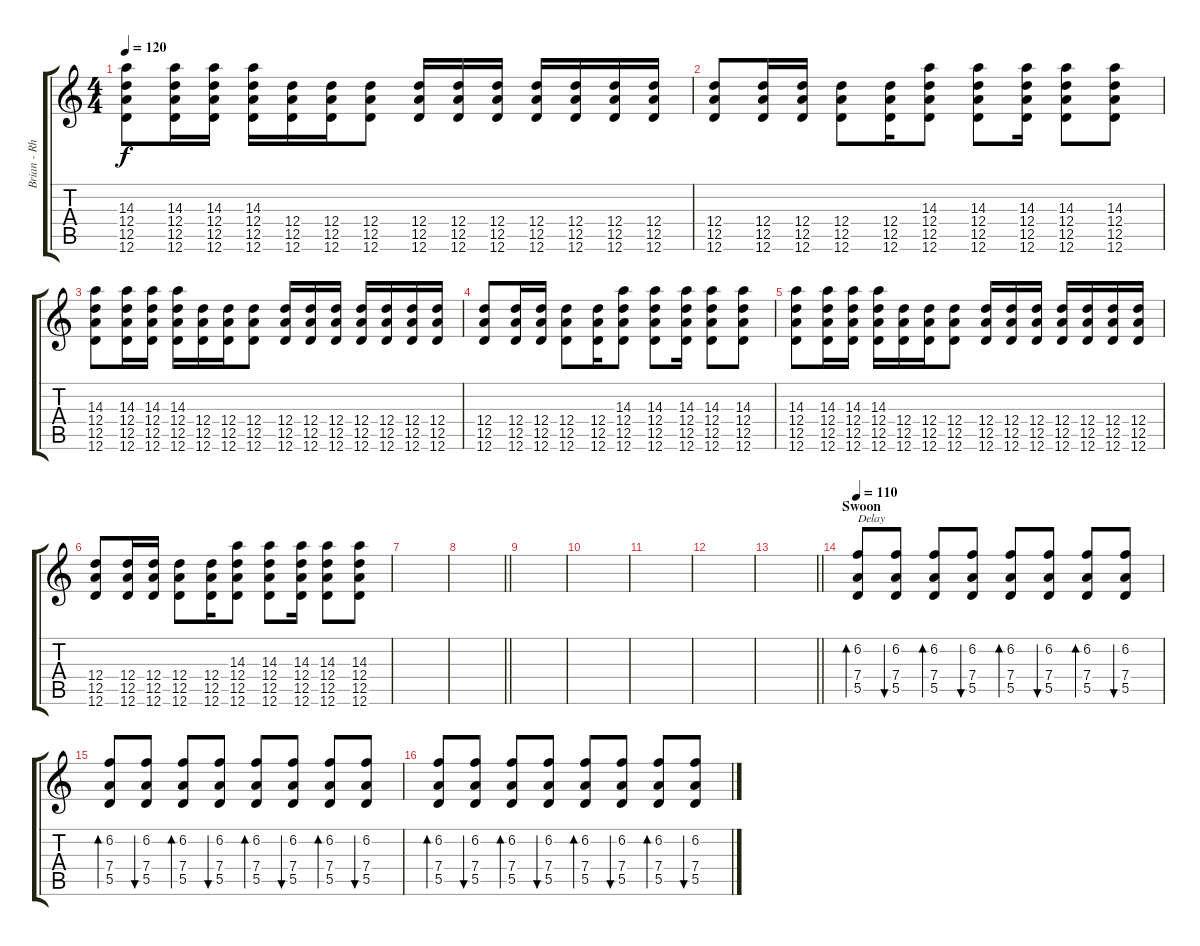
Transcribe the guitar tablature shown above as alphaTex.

\track ("Brian - Rhythm Guitar" "Brian - Rh") {instrument electricguitarjazz}
\staff {score tabs}
\tuning (E4 B3 G3 D3 A2 D2) {hide}
\ts (4 4)
\tempo 120
\clef g2
\ks c
(14.3 12.4 12.5 12.6).8{dy f} (14.3 12.4 12.5 12.6).16 (14.3 12.4 12.5 12.6).16 (14.3 12.4 12.5 12.6).16 (12.4 12.5 12.6).16 (12.4 12.5 12.6).16 (12.4 12.5 12.6).8 (12.4 12.5 12.6).16 (12.4 12.5 12.6).16 (12.4 12.5 12.6).16 (12.4 12.5 12.6).16 (12.4 12.5 12.6).16 (12.4 12.5 12.6).16 (12.4 12.5 12.6).16 |
(12.4 12.5 12.6).8 (12.4 12.5 12.6).16 (12.4 12.5 12.6).16 (12.4 12.5 12.6).8 (12.4 12.5 12.6).16 (14.3 12.4 12.5 12.6).8 (14.3 12.4 12.5 12.6).8 (14.3 12.4 12.5 12.6).16 (14.3 12.4 12.5 12.6).8 (14.3 12.4 12.5 12.6).8 |
(14.3 12.4 12.5 12.6).8 (14.3 12.4 12.5 12.6).16 (14.3 12.4 12.5 12.6).16 (14.3 12.4 12.5 12.6).16 (12.4 12.5 12.6).16 (12.4 12.5 12.6).16 (12.4 12.5 12.6).8 (12.4 12.5 12.6).16 (12.4 12.5 12.6).16 (12.4 12.5 12.6).16 (12.4 12.5 12.6).16 (12.4 12.5 12.6).16 (12.4 12.5 12.6).16 (12.4 12.5 12.6).16 |
(12.4 12.5 12.6).8 (12.4 12.5 12.6).16 (12.4 12.5 12.6).16 (12.4 12.5 12.6).8 (12.4 12.5 12.6).16 (14.3 12.4 12.5 12.6).8 (14.3 12.4 12.5 12.6).8 (14.3 12.4 12.5 12.6).16 (14.3 12.4 12.5 12.6).8 (14.3 12.4 12.5 12.6).8 |
(14.3 12.4 12.5 12.6).8 (14.3 12.4 12.5 12.6).16 (14.3 12.4 12.5 12.6).16 (14.3 12.4 12.5 12.6).16 (12.4 12.5 12.6).16 (12.4 12.5 12.6).16 (12.4 12.5 12.6).8 (12.4 12.5 12.6).16 (12.4 12.5 12.6).16 (12.4 12.5 12.6).16 (12.4 12.5 12.6).16 (12.4 12.5 12.6).16 (12.4 12.5 12.6).16 (12.4 12.5 12.6).16 |
(12.4 12.5 12.6).8 (12.4 12.5 12.6).16 (12.4 12.5 12.6).16 (12.4 12.5 12.6).8 (12.4 12.5 12.6).16 (14.3 12.4 12.5 12.6).8 (14.3 12.4 12.5 12.6).8 (14.3 12.4 12.5 12.6).16 (14.3 12.4 12.5 12.6).8 (14.3 12.4 12.5 12.6).8 |
|
\barLineRight lightlight
|
|
|
|
|
\barLineRight lightlight
|
\section ("" "Swoon")
\tempo 110
(6.2 7.4 5.5).8{bd 120 txt "Delay" volume 10 instrument electricguitarjazz} (6.2 7.4 5.5).8{bu 120} (6.2 7.4 5.5).8{bd 120} (6.2 7.4 5.5).8{bu 120} (6.2 7.4 5.5).8{bd 120} (6.2 7.4 5.5).8{bu 120} (6.2 7.4 5.5).8{bd 120} (6.2 7.4 5.5).8{bu 120} |
(6.2 7.4 5.5).8{bd 120} (6.2 7.4 5.5).8{bu 120} (6.2 7.4 5.5).8{bd 120} (6.2 7.4 5.5).8{bu 120} (6.2 7.4 5.5).8{bd 120} (6.2 7.4 5.5).8{bu 120} (6.2 7.4 5.5).8{bd 120} (6.2 7.4 5.5).8{bu 120} |
(6.2 7.4 5.5).8{bd 120} (6.2 7.4 5.5).8{bu 120} (6.2 7.4 5.5).8{bd 120} (6.2 7.4 5.5).8{bu 120} (6.2 7.4 5.5).8{bd 120} (6.2 7.4 5.5).8{bu 120} (6.2 7.4 5.5).8{bd 120} (6.2 7.4 5.5).8{bu 120}
